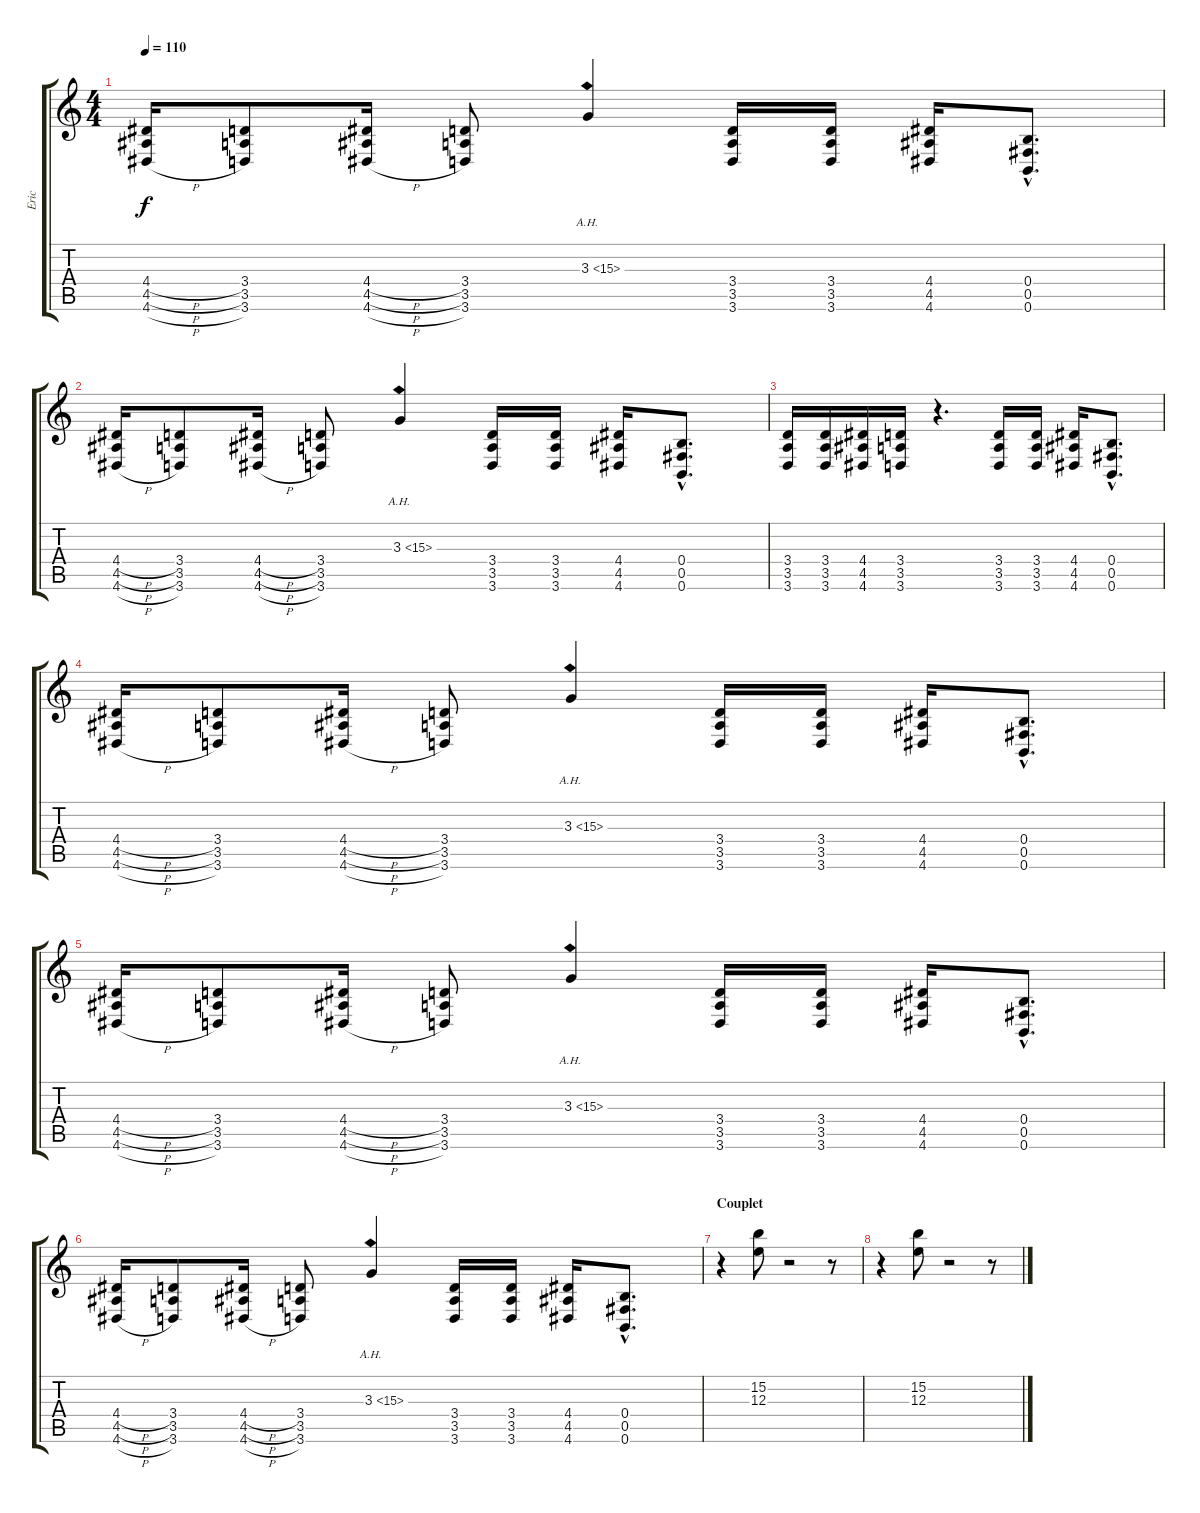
\track ("Eric" "Eric") {instrument overdrivenguitar}
\staff {score tabs}
\tuning (Db4 Ab3 E3 B2 Gb2 B1) {hide}
\ts (4 4)
\tempo 110
\clef g2
\ks c
(4.4{h} 4.5{h} 4.6{h}).16{dy f} (3.4 3.5 3.6).8 (4.4{h} 4.5{h} 4.6{h}).16 (3.4 3.5 3.6).8 3.3{ah 12}.4 (3.4 3.5 3.6).16 (3.4 3.5 3.6).16 (4.4 4.5 4.6).16 (0.4{hac} 0.5{hac} 0.6{hac}).8{d} |
(4.4{h} 4.5{h} 4.6{h}).16 (3.4 3.5 3.6).8 (4.4{h} 4.5{h} 4.6{h}).16 (3.4 3.5 3.6).8 3.3{ah 12}.4 (3.4 3.5 3.6).16 (3.4 3.5 3.6).16 (4.4 4.5 4.6).16 (0.4{hac} 0.5{hac} 0.6{hac}).8{d} |
(3.4 3.5 3.6).16 (3.4 3.5 3.6).16 (4.4 4.5 4.6).16 (3.4 3.5 3.6).16 r.4{d} (3.4 3.5 3.6).16 (3.4 3.5 3.6).16 (4.4 4.5 4.6).16 (0.4{hac} 0.5{hac} 0.6{hac}).8{d} |
(4.4{h} 4.5{h} 4.6{h}).16 (3.4 3.5 3.6).8 (4.4{h} 4.5{h} 4.6{h}).16 (3.4 3.5 3.6).8 3.3{ah 12}.4 (3.4 3.5 3.6).16 (3.4 3.5 3.6).16 (4.4 4.5 4.6).16 (0.4{hac} 0.5{hac} 0.6{hac}).8{d} |
(4.4{h} 4.5{h} 4.6{h}).16 (3.4 3.5 3.6).8 (4.4{h} 4.5{h} 4.6{h}).16 (3.4 3.5 3.6).8 3.3{ah 12}.4 (3.4 3.5 3.6).16 (3.4 3.5 3.6).16 (4.4 4.5 4.6).16 (0.4{hac} 0.5{hac} 0.6{hac}).8{d} |
(4.4{h} 4.5{h} 4.6{h}).16 (3.4 3.5 3.6).8 (4.4{h} 4.5{h} 4.6{h}).16 (3.4 3.5 3.6).8 3.3{ah 12}.4 (3.4 3.5 3.6).16 (3.4 3.5 3.6).16 (4.4 4.5 4.6).16 (0.4{hac} 0.5{hac} 0.6{hac}).8{d} |
\section ("" "Couplet")
r.4 (15.2 12.3).8 r.2 r.8 |
r.4 (15.2 12.3).8 r.2 r.8
